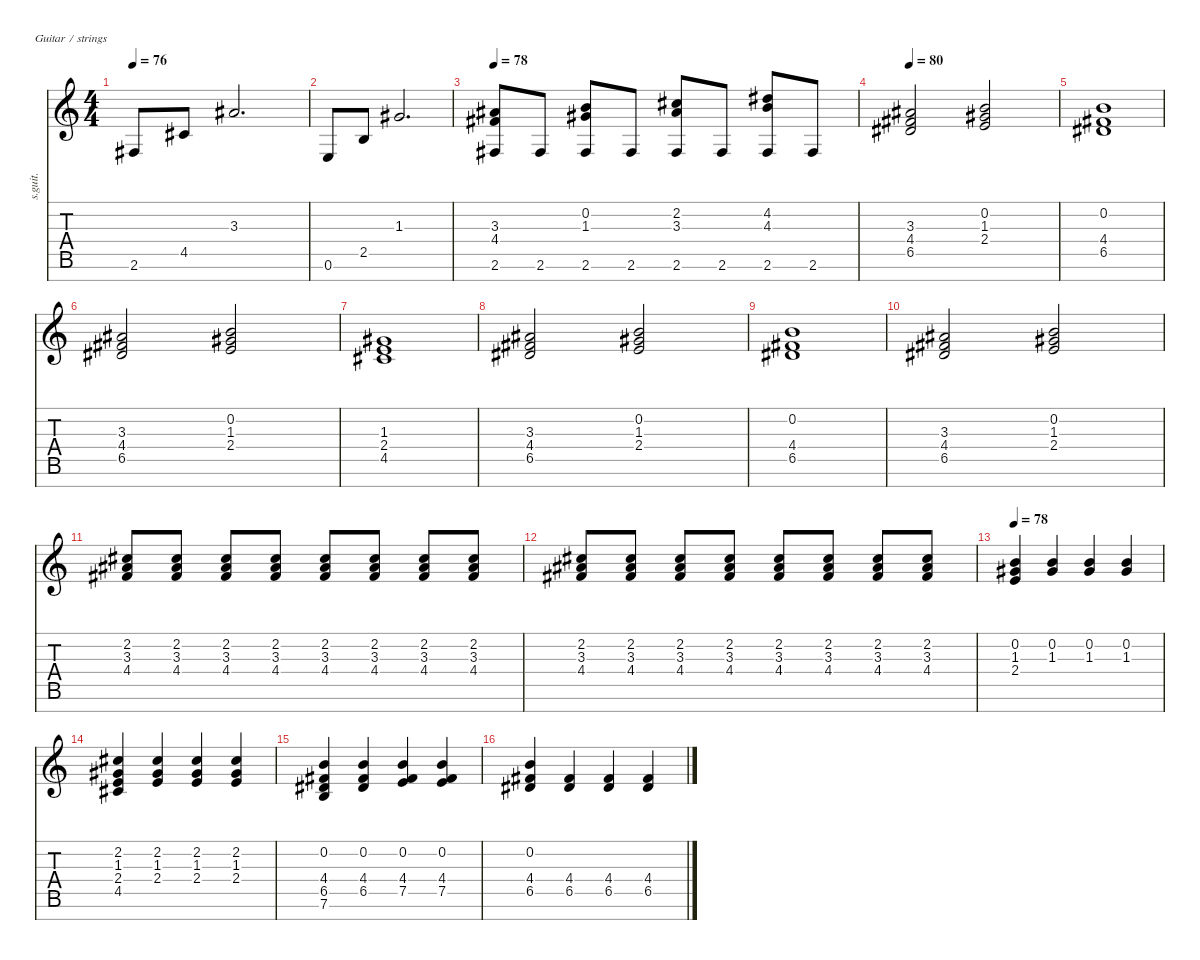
\defaultSystemsLayout 4
\hideDynamics
\bracketExtendMode nobrackets
\track ("Axl Rose (Piano)" "s.guit.") {instrument acousticgrandpiano}
\staff {score tabs}
\tuning (E4 B3 G3 D3 A2 E2 B1)
\displaytranspose 12
\ts (4 4)
\tempo 76
\clef g2
\ks c
2.6{acc #}.8{lyrics (0 "") lyrics (1 "") lyrics (2 "") lyrics (3 "") lyrics (4 "") dy f} 4.5{acc #}.8{lyrics (0 "") lyrics (1 "") lyrics (2 "") lyrics (3 "") lyrics (4 "")} 3.3{acc #}.2{d lyrics (0 "") lyrics (1 "") lyrics (2 "") lyrics (3 "") lyrics (4 "")} |
0.6.8{lyrics (0 "") lyrics (1 "") lyrics (2 "") lyrics (3 "") lyrics (4 "")} 2.5.8{lyrics (0 "") lyrics (1 "") lyrics (2 "") lyrics (3 "") lyrics (4 "")} 1.3{acc #}.2{d lyrics (0 "") lyrics (1 "") lyrics (2 "") lyrics (3 "") lyrics (4 "")} |
\tempo 78
(3.3{acc #} 4.4{acc #} 2.6{acc #}).8{lyrics (0 "") lyrics (1 "") lyrics (2 "") lyrics (3 "") lyrics (4 "")} 2.6{acc #}.8{lyrics (0 "") lyrics (1 "") lyrics (2 "") lyrics (3 "") lyrics (4 "")} (0.2 1.3{acc #} 2.6{acc #}).8{lyrics (0 "") lyrics (1 "") lyrics (2 "") lyrics (3 "") lyrics (4 "")} 2.6{acc #}.8{lyrics (0 "") lyrics (1 "") lyrics (2 "") lyrics (3 "") lyrics (4 "")} (2.2{acc #} 3.3{acc #} 2.6{acc #}).8{lyrics (0 "") lyrics (1 "") lyrics (2 "") lyrics (3 "") lyrics (4 "")} 2.6{acc #}.8{lyrics (0 "") lyrics (1 "") lyrics (2 "") lyrics (3 "") lyrics (4 "")} (4.2{acc #} 4.3 2.6{acc #}).8{lyrics (0 "") lyrics (1 "") lyrics (2 "") lyrics (3 "") lyrics (4 "")} 2.6{acc #}.8{lyrics (0 "") lyrics (1 "") lyrics (2 "") lyrics (3 "") lyrics (4 "")} |
\tempo 80
(3.3{acc #} 4.4{acc #} 6.5{acc #}).2{lyrics (0 "") lyrics (1 "") lyrics (2 "") lyrics (3 "") lyrics (4 "")} (0.2 1.3{acc #} 2.4).2{lyrics (0 "") lyrics (1 "") lyrics (2 "") lyrics (3 "") lyrics (4 "")} |
(0.2 4.4{acc #} 6.5{acc #}).1{lyrics (0 "") lyrics (1 "") lyrics (2 "") lyrics (3 "") lyrics (4 "")} |
(3.3{acc #} 4.4{acc #} 6.5{acc #}).2{lyrics (0 "") lyrics (1 "") lyrics (2 "") lyrics (3 "") lyrics (4 "")} (0.2 1.3{acc #} 2.4).2{lyrics (0 "") lyrics (1 "") lyrics (2 "") lyrics (3 "") lyrics (4 "")} |
(1.3{acc #} 2.4 4.5{acc #}).1{lyrics (0 "") lyrics (1 "") lyrics (2 "") lyrics (3 "") lyrics (4 "")} |
(3.3{acc #} 4.4{acc #} 6.5{acc #}).2{lyrics (0 "") lyrics (1 "") lyrics (2 "") lyrics (3 "") lyrics (4 "")} (0.2 1.3{acc #} 2.4).2{lyrics (0 "") lyrics (1 "") lyrics (2 "") lyrics (3 "") lyrics (4 "")} |
(0.2 4.4{acc #} 6.5{acc #}).1{lyrics (0 "") lyrics (1 "") lyrics (2 "") lyrics (3 "") lyrics (4 "")} |
(3.3{acc #} 4.4{acc #} 6.5{acc #}).2{lyrics (0 "") lyrics (1 "") lyrics (2 "") lyrics (3 "") lyrics (4 "")} (0.2 1.3{acc #} 2.4).2{lyrics (0 "") lyrics (1 "") lyrics (2 "") lyrics (3 "") lyrics (4 "")} |
(2.2{acc #} 3.3{acc #} 4.4{acc #}).8{lyrics (0 "") lyrics (1 "") lyrics (2 "") lyrics (3 "") lyrics (4 "")} (2.2{acc #} 3.3{acc #} 4.4{acc #}).8{lyrics (0 "") lyrics (1 "") lyrics (2 "") lyrics (3 "") lyrics (4 "")} (2.2{acc #} 3.3{acc #} 4.4{acc #}).8{lyrics (0 "") lyrics (1 "") lyrics (2 "") lyrics (3 "") lyrics (4 "")} (2.2{acc #} 3.3{acc #} 4.4{acc #}).8{lyrics (0 "") lyrics (1 "") lyrics (2 "") lyrics (3 "") lyrics (4 "")} (2.2{acc #} 3.3{acc #} 4.4{acc #}).8{lyrics (0 "") lyrics (1 "") lyrics (2 "") lyrics (3 "") lyrics (4 "")} (2.2{acc #} 3.3{acc #} 4.4{acc #}).8{lyrics (0 "") lyrics (1 "") lyrics (2 "") lyrics (3 "") lyrics (4 "")} (2.2{acc #} 3.3{acc #} 4.4{acc #}).8{lyrics (0 "") lyrics (1 "") lyrics (2 "") lyrics (3 "") lyrics (4 "")} (2.2{acc #} 3.3{acc #} 4.4{acc #}).8{lyrics (0 "") lyrics (1 "") lyrics (2 "") lyrics (3 "") lyrics (4 "")} |
(2.2{acc #} 3.3{acc #} 4.4{acc #}).8{lyrics (0 "") lyrics (1 "") lyrics (2 "") lyrics (3 "") lyrics (4 "")} (2.2{acc #} 3.3{acc #} 4.4{acc #}).8{lyrics (0 "") lyrics (1 "") lyrics (2 "") lyrics (3 "") lyrics (4 "")} (2.2{acc #} 3.3{acc #} 4.4{acc #}).8{lyrics (0 "") lyrics (1 "") lyrics (2 "") lyrics (3 "") lyrics (4 "")} (2.2{acc #} 3.3{acc #} 4.4{acc #}).8{lyrics (0 "") lyrics (1 "") lyrics (2 "") lyrics (3 "") lyrics (4 "")} (2.2{acc #} 3.3{acc #} 4.4{acc #}).8{lyrics (0 "") lyrics (1 "") lyrics (2 "") lyrics (3 "") lyrics (4 "")} (2.2{acc #} 3.3{acc #} 4.4{acc #}).8{lyrics (0 "") lyrics (1 "") lyrics (2 "") lyrics (3 "") lyrics (4 "")} (2.2{acc #} 3.3{acc #} 4.4{acc #}).8{lyrics (0 "") lyrics (1 "") lyrics (2 "") lyrics (3 "") lyrics (4 "")} (2.2{acc #} 3.3{acc #} 4.4{acc #}).8{lyrics (0 "") lyrics (1 "") lyrics (2 "") lyrics (3 "") lyrics (4 "")} |
\tempo 78
(0.2 1.3{acc #} 2.4).4{lyrics (0 "") lyrics (1 "") lyrics (2 "") lyrics (3 "") lyrics (4 "")} (0.2 1.3{acc #}).4{lyrics (0 "") lyrics (1 "") lyrics (2 "") lyrics (3 "") lyrics (4 "")} (0.2 1.3{acc #}).4{lyrics (0 "") lyrics (1 "") lyrics (2 "") lyrics (3 "") lyrics (4 "")} (0.2 1.3{acc #}).4{lyrics (0 "") lyrics (1 "") lyrics (2 "") lyrics (3 "") lyrics (4 "")} |
(2.2{acc #} 1.3{acc #} 2.4 4.5{acc #}).4{lyrics (0 "") lyrics (1 "") lyrics (2 "") lyrics (3 "") lyrics (4 "")} (2.2{acc #} 1.3{acc #} 2.4).4{lyrics (0 "") lyrics (1 "") lyrics (2 "") lyrics (3 "") lyrics (4 "")} (2.2{acc #} 1.3{acc #} 2.4).4{lyrics (0 "") lyrics (1 "") lyrics (2 "") lyrics (3 "") lyrics (4 "")} (2.2{acc #} 1.3{acc #} 2.4).4{lyrics (0 "") lyrics (1 "") lyrics (2 "") lyrics (3 "") lyrics (4 "")} |
(0.2 4.4{acc #} 6.5{acc #} 7.6).4{lyrics (0 "") lyrics (1 "") lyrics (2 "") lyrics (3 "") lyrics (4 "")} (0.2 4.4{acc #} 6.5{acc #}).4{lyrics (0 "") lyrics (1 "") lyrics (2 "") lyrics (3 "") lyrics (4 "")} (0.2 4.4{acc #} 7.5).4{lyrics (0 "") lyrics (1 "") lyrics (2 "") lyrics (3 "") lyrics (4 "")} (0.2 4.4{acc #} 7.5).4{lyrics (0 "") lyrics (1 "") lyrics (2 "") lyrics (3 "") lyrics (4 "")} |
(0.2 4.4{acc #} 6.5{acc #}).4{lyrics (0 "") lyrics (1 "") lyrics (2 "") lyrics (3 "") lyrics (4 "")} (4.4{acc #} 6.5{acc #}).4{lyrics (0 "") lyrics (1 "") lyrics (2 "") lyrics (3 "") lyrics (4 "")} (4.4{acc #} 6.5{acc #}).4{lyrics (0 "") lyrics (1 "") lyrics (2 "") lyrics (3 "") lyrics (4 "")} (4.4{acc #} 6.5{acc #}).4{lyrics (0 "") lyrics (1 "") lyrics (2 "") lyrics (3 "") lyrics (4 "")}
